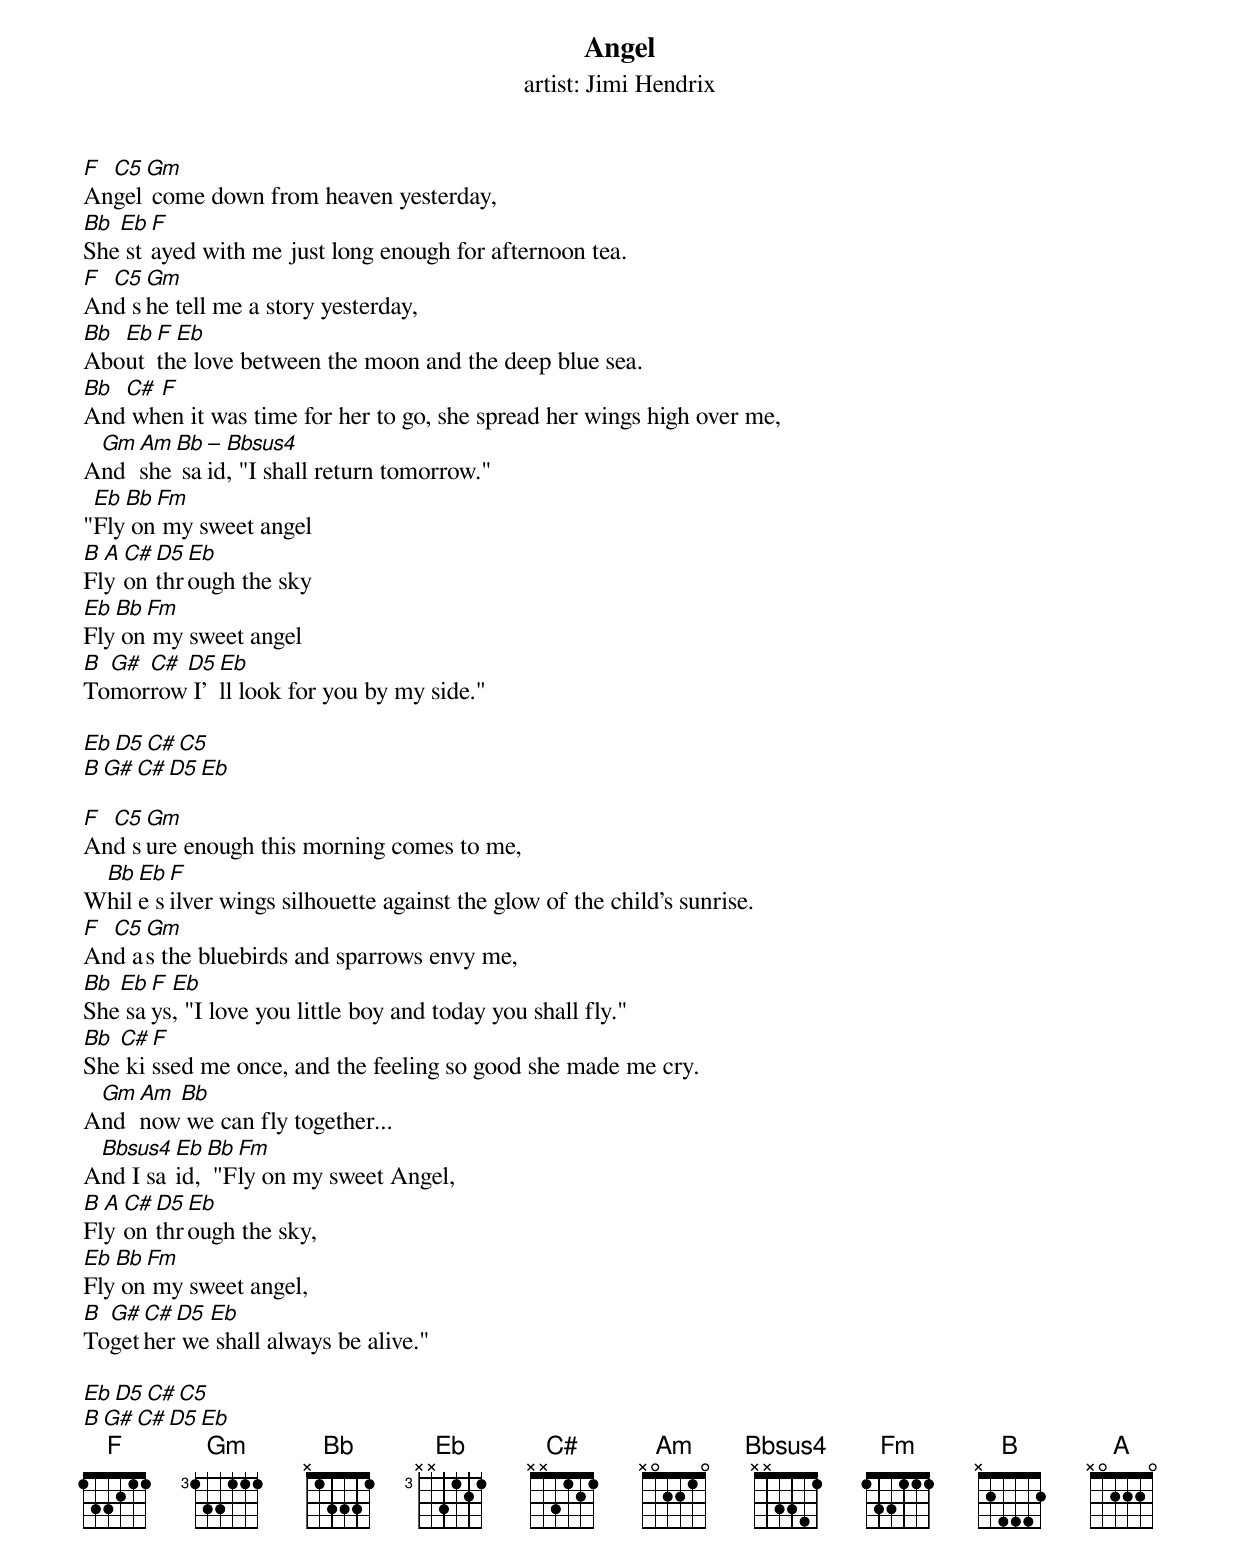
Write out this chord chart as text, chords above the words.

Angel
artist: Jimi Hendrix


F C5 Gm
Angel come down from heaven yesterday,
Bb Eb F
She stayed with me just long enough for afternoon tea.
F C5 Gm
And she tell me a story yesterday,
Bb Eb F Eb
About the love between the moon and the deep blue sea.
Bb C# F
And when it was time for her to go, she spread her wings high over me,
 Gm Am Bb – Bbsus4
And she said, "I shall return tomorrow."
 Eb Bb Fm
"Fly on my sweet angel
B A C# D5 Eb
Fly on through the sky
Eb Bb Fm
Fly on my sweet angel
B G# C# D5 Eb
Tomorrow I'll look for you by my side."

Eb  D5  C#  C5
B  G#  C#  D5  Eb

F C5 Gm
And sure enough this morning comes to me,
 Bb Eb F
While silver wings silhouette against the glow of the child's sunrise.
F C5 Gm
And as the bluebirds and sparrows envy me,
Bb Eb F Eb
She says, "I love you little boy and today you shall fly."
Bb C# F
She kissed me once, and the feeling so good she made me cry.
 Gm Am Bb
And now we can fly together...
 Bbsus4 Eb Bb Fm
And I said, "Fly on my sweet Angel,
B A C# D5 Eb
Fly on through the sky,
Eb Bb Fm
Fly on my sweet angel,
B G# C# D5 Eb
Together we shall always be alive."

Eb D5 C# C5
B  G#  C#  D5 Eb
